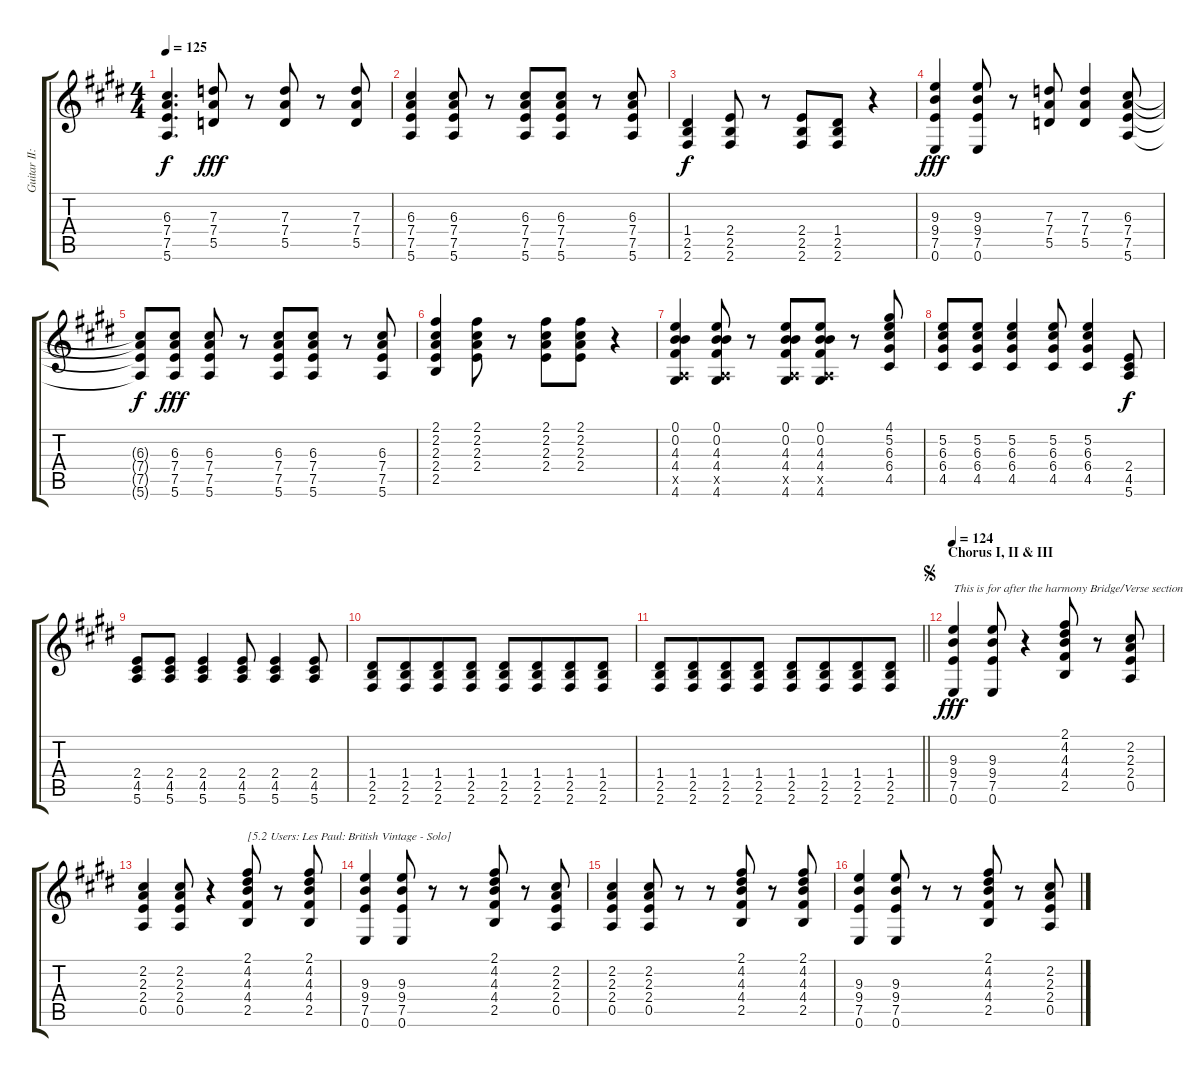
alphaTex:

\track ("Guitar II: Rik" "Guitar II:") {instrument distortionguitar}
\staff {score tabs}
\tuning (E4 B3 G3 D3 A2 E2) {hide}
\ts (4 4)
\tempo 125
\clef g2
\ks e
(6.3{t} 7.4{t} 7.5{t} 5.6{t}).4{d dy f} (7.3 7.4 5.5).8{dy fff} r.8 (7.3 7.4 5.5).8 r.8 (7.3 7.4 5.5).8 |
(6.3 7.4 7.5 5.6).4 (6.3 7.4 7.5 5.6).8 r.8 (6.3 7.4 7.5 5.6).8 (6.3 7.4 7.5 5.6).8 r.8 (6.3 7.4 7.5 5.6).8 |
(1.4 2.5 2.6).4{dy f} (2.4 2.5 2.6).8 r.8 (2.4 2.5 2.6).8 (1.4 2.5 2.6).8 r.4 |
(9.3 9.4 7.5 0.6).4{dy fff} (9.3 9.4 7.5 0.6).8 r.8 (7.3 7.4 5.5).8 (7.3 7.4 5.5).4 (6.3 7.4 7.5 5.6).8 |
(6.3{t} 7.4{t} 7.5{t} 5.6{t}).8{dy f} (6.3 7.4 7.5 5.6).8{dy fff} (6.3 7.4 7.5 5.6).8 r.8 (6.3 7.4 7.5 5.6).8 (6.3 7.4 7.5 5.6).8 r.8 (6.3 7.4 7.5 5.6).8 |
(2.1 2.2 2.3 2.4 2.5).4 (2.1 2.2 2.3 2.4).8 r.8 (2.1 2.2 2.3 2.4).8 (2.1 2.2 2.3 2.4).8 r.4 |
(0.1 0.2 4.3 4.4 0.5{x} 4.6).4 (0.1 0.2 4.3 4.4 0.5{x} 4.6).8 r.8 (0.1 0.2 4.3 4.4 0.5{x} 4.6).8 (0.1 0.2 4.3 4.4 0.5{x} 4.6).8 r.8 (4.1 5.2 6.3 6.4 4.5).8 |
(5.2 6.3 6.4 4.5).8 (5.2 6.3 6.4 4.5).8 (5.2 6.3 6.4 4.5).4 (5.2 6.3 6.4 4.5).8 (5.2 6.3 6.4 4.5).4 (2.4 4.5 5.6).8{dy f} |
(2.4 4.5 5.6).8 (2.4 4.5 5.6).8 (2.4 4.5 5.6).4 (2.4 4.5 5.6).8 (2.4 4.5 5.6).4 (2.4 4.5 5.6).8 |
(1.4 2.5 2.6).8 (1.4 2.5 2.6).8{beam merge} (1.4 2.5 2.6).8 (1.4 2.5 2.6).8 (1.4 2.5 2.6).8 (1.4 2.5 2.6).8{beam merge} (1.4 2.5 2.6).8 (1.4 2.5 2.6).8 |
\barLineRight lightlight
(1.4 2.5 2.6).8 (1.4 2.5 2.6).8{beam merge} (1.4 2.5 2.6).8 (1.4 2.5 2.6).8 (1.4 2.5 2.6).8 (1.4 2.5 2.6).8{beam merge} (1.4 2.5 2.6).8 (1.4 2.5 2.6).8 |
\section ("" "Chorus I, II & III")
\jump segno
\tempo 124
(9.3 9.4 7.5 0.6).4{txt "This is for after the harmony Bridge/Verse section" dy fff volume 12 instrument distortionguitar} (9.3 9.4 7.5 0.6).8 r.4 (2.1 4.2 4.3 4.4 2.5).8 r.8 (2.2 2.3 2.4 0.5).8 |
(2.2 2.3 2.4 0.5).4 (2.2 2.3 2.4 0.5).8 r.4 (2.1 4.2 4.3 4.4 2.5).8{txt "[5.2 Users: Les Paul: British Vintage - Solo]"} r.8 (2.1 4.2 4.3 4.4 2.5).8 |
(9.3 9.4 7.5 0.6).4 (9.3 9.4 7.5 0.6).8 r.8 r.8 (2.1 4.2 4.3 4.4 2.5).8 r.8 (2.2 2.3 2.4 0.5).8 |
(2.2 2.3 2.4 0.5).4 (2.2 2.3 2.4 0.5).8 r.8 r.8 (2.1 4.2 4.3 4.4 2.5).8 r.8 (2.1 4.2 4.3 4.4 2.5).8 |
(9.3 9.4 7.5 0.6).4 (9.3 9.4 7.5 0.6).8 r.8 r.8 (2.1 4.2 4.3 4.4 2.5).8 r.8 (2.2 2.3 2.4 0.5).8
